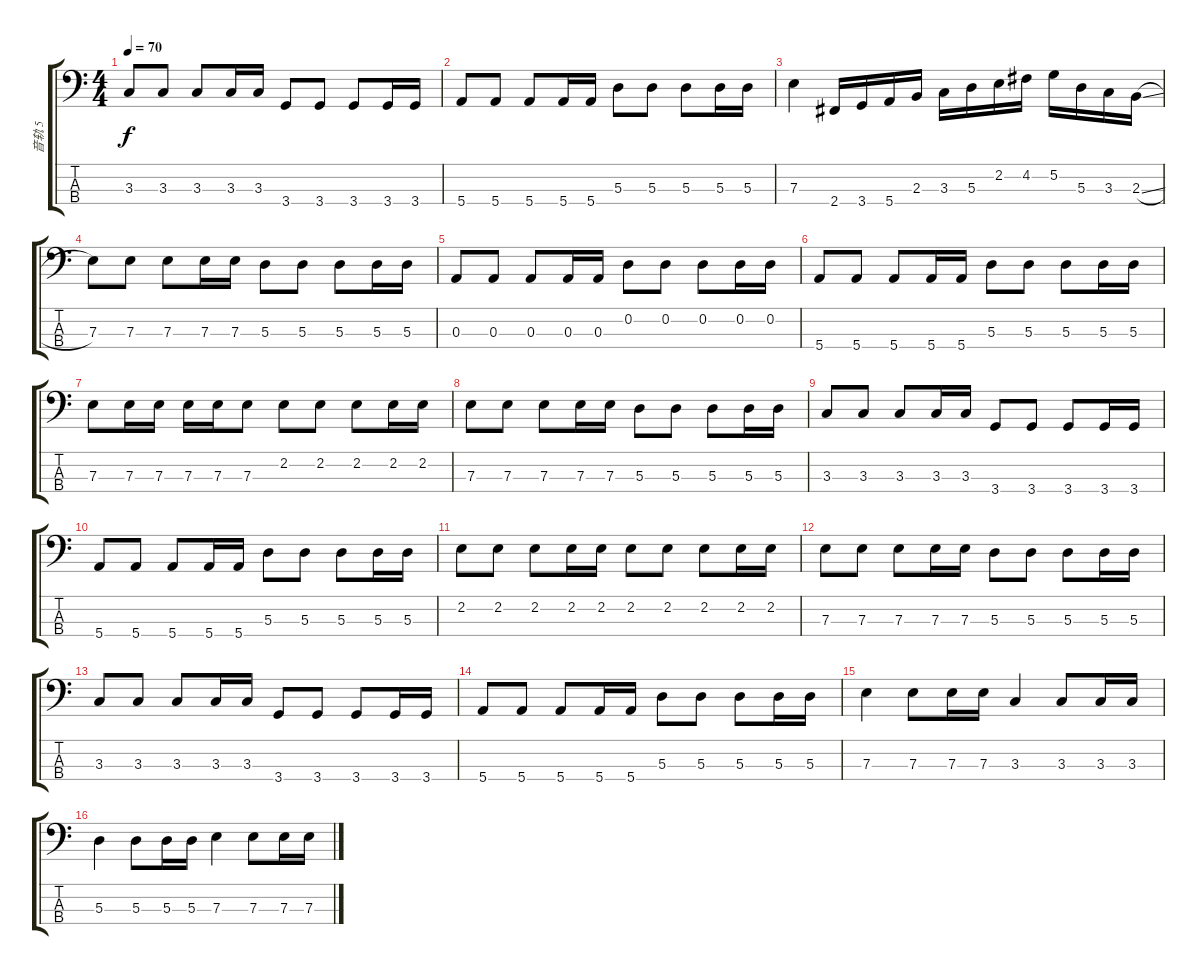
\track ("音轨 5" "音轨 5") {instrument electricbassfinger}
\staff {score tabs}
\tuning (G2 D2 A1 E1) {hide}
\ts (4 4)
\tempo 70
\clef f4
\ks c
3.3.8{dy f} 3.3.8 3.3.8 3.3.16 3.3.16 3.4.8 3.4.8 3.4.8 3.4.16 3.4.16 |
5.4.8 5.4.8 5.4.8 5.4.16 5.4.16 5.3.8 5.3.8 5.3.8 5.3.16 5.3.16 |
7.3.4 2.4.16 3.4.16 5.4.16 2.3.16 3.3.16 5.3.16 2.2.16 4.2.16 5.2.16 5.3.16 3.3.16 2.3{sl}.16 |
7.3.8 7.3.8 7.3.8 7.3.16 7.3.16 5.3.8 5.3.8 5.3.8 5.3.16 5.3.16 |
0.3.8 0.3.8 0.3.8 0.3.16 0.3.16 0.2.8 0.2.8 0.2.8 0.2.16 0.2.16 |
5.4.8 5.4.8 5.4.8 5.4.16 5.4.16 5.3.8 5.3.8 5.3.8 5.3.16 5.3.16 |
7.3.8 7.3.16 7.3.16 7.3.16 7.3.16 7.3.8 2.2.8 2.2.8 2.2.8 2.2.16 2.2.16 |
7.3.8 7.3.8 7.3.8 7.3.16 7.3.16 5.3.8 5.3.8 5.3.8 5.3.16 5.3.16 |
3.3.8 3.3.8 3.3.8 3.3.16 3.3.16 3.4.8 3.4.8 3.4.8 3.4.16 3.4.16 |
5.4.8 5.4.8 5.4.8 5.4.16 5.4.16 5.3.8 5.3.8 5.3.8 5.3.16 5.3.16 |
2.2.8 2.2.8 2.2.8 2.2.16 2.2.16 2.2.8 2.2.8 2.2.8 2.2.16 2.2.16 |
7.3.8 7.3.8 7.3.8 7.3.16 7.3.16 5.3.8 5.3.8 5.3.8 5.3.16 5.3.16 |
3.3.8 3.3.8 3.3.8 3.3.16 3.3.16 3.4.8 3.4.8 3.4.8 3.4.16 3.4.16 |
5.4.8 5.4.8 5.4.8 5.4.16 5.4.16 5.3.8 5.3.8 5.3.8 5.3.16 5.3.16 |
7.3.4 7.3.8 7.3.16 7.3.16 3.3.4 3.3.8 3.3.16 3.3.16 |
5.3.4 5.3.8 5.3.16 5.3.16 7.3.4 7.3.8 7.3.16 7.3.16
